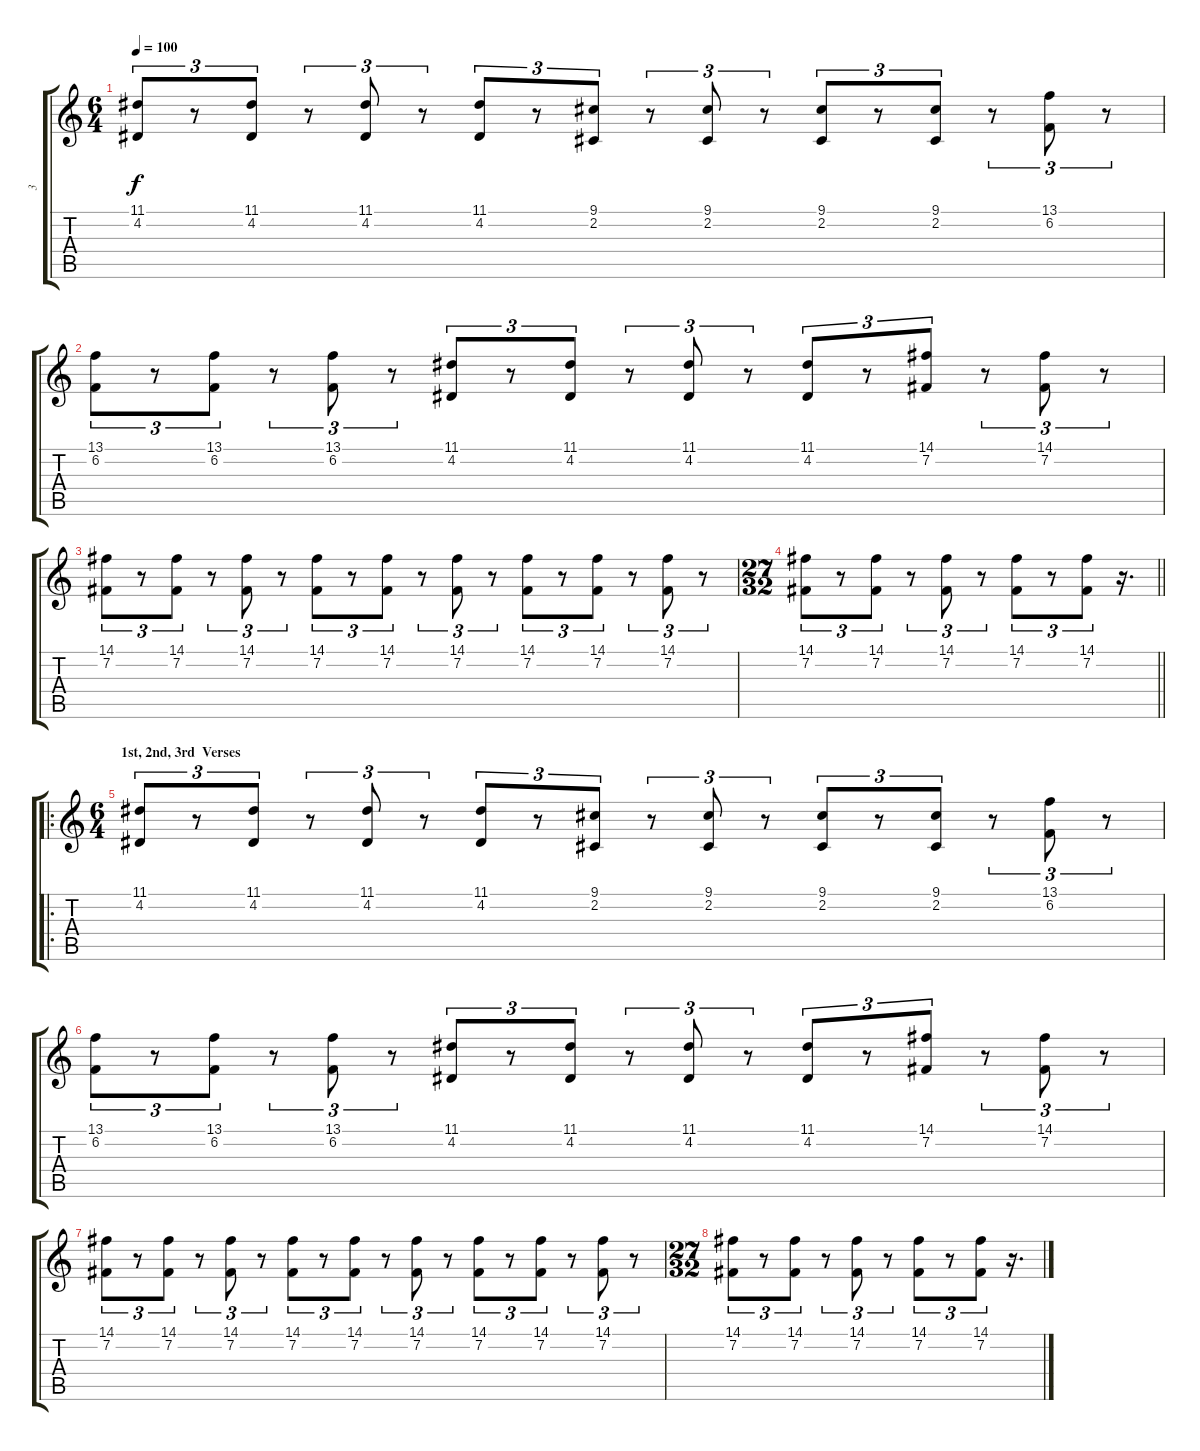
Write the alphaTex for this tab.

\track ("3" "3") {instrument stringensemble1}
\staff {score tabs}
\tuning (E4 B3 G3 D3 A2 E2) {hide}
\ts (6 4)
\tempo 100
\clef g2
\ks c
(11.1 4.2).8{tu (3 2) dy f} r.8{tu (3 2)} (11.1 4.2).8{tu (3 2)} r.8{tu (3 2)} (11.1 4.2).8{tu (3 2)} r.8{tu (3 2)} (11.1 4.2).8{tu (3 2)} r.8{tu (3 2)} (9.1 2.2).8{tu (3 2)} r.8{tu (3 2)} (9.1 2.2).8{tu (3 2)} r.8{tu (3 2)} (9.1 2.2).8{tu (3 2)} r.8{tu (3 2)} (9.1 2.2).8{tu (3 2)} r.8{tu (3 2)} (13.1 6.2).8{tu (3 2)} r.8{tu (3 2)} |
(13.1 6.2).8{tu (3 2)} r.8{tu (3 2)} (13.1 6.2).8{tu (3 2)} r.8{tu (3 2)} (13.1 6.2).8{tu (3 2)} r.8{tu (3 2)} (11.1 4.2).8{tu (3 2)} r.8{tu (3 2)} (11.1 4.2).8{tu (3 2)} r.8{tu (3 2)} (11.1 4.2).8{tu (3 2)} r.8{tu (3 2)} (11.1 4.2).8{tu (3 2)} r.8{tu (3 2)} (14.1 7.2).8{tu (3 2)} r.8{tu (3 2)} (14.1 7.2).8{tu (3 2)} r.8{tu (3 2)} |
(14.1 7.2).8{tu (3 2)} r.8{tu (3 2)} (14.1 7.2).8{tu (3 2)} r.8{tu (3 2)} (14.1 7.2).8{tu (3 2)} r.8{tu (3 2)} (14.1 7.2).8{tu (3 2)} r.8{tu (3 2)} (14.1 7.2).8{tu (3 2)} r.8{tu (3 2)} (14.1 7.2).8{tu (3 2)} r.8{tu (3 2)} (14.1 7.2).8{tu (3 2)} r.8{tu (3 2)} (14.1 7.2).8{tu (3 2)} r.8{tu (3 2)} (14.1 7.2).8{tu (3 2)} r.8{tu (3 2)} |
\ts (27 32)
\barLineRight lightlight
(14.1 7.2).8{tu (3 2)} r.8{tu (3 2)} (14.1 7.2).8{tu (3 2)} r.8{tu (3 2)} (14.1 7.2).8{tu (3 2)} r.8{tu (3 2)} (14.1 7.2).8{tu (3 2)} r.8{tu (3 2)} (14.1 7.2).8{tu (3 2)} r.16{d} |
\ro
\ts (6 4)
\section ("" "1st, 2nd, 3rd  Verses")
(11.1 4.2).8{tu (3 2)} r.8{tu (3 2)} (11.1 4.2).8{tu (3 2)} r.8{tu (3 2)} (11.1 4.2).8{tu (3 2)} r.8{tu (3 2)} (11.1 4.2).8{tu (3 2)} r.8{tu (3 2)} (9.1 2.2).8{tu (3 2)} r.8{tu (3 2)} (9.1 2.2).8{tu (3 2)} r.8{tu (3 2)} (9.1 2.2).8{tu (3 2)} r.8{tu (3 2)} (9.1 2.2).8{tu (3 2)} r.8{tu (3 2)} (13.1 6.2).8{tu (3 2)} r.8{tu (3 2)} |
(13.1 6.2).8{tu (3 2)} r.8{tu (3 2)} (13.1 6.2).8{tu (3 2)} r.8{tu (3 2)} (13.1 6.2).8{tu (3 2)} r.8{tu (3 2)} (11.1 4.2).8{tu (3 2)} r.8{tu (3 2)} (11.1 4.2).8{tu (3 2)} r.8{tu (3 2)} (11.1 4.2).8{tu (3 2)} r.8{tu (3 2)} (11.1 4.2).8{tu (3 2)} r.8{tu (3 2)} (14.1 7.2).8{tu (3 2)} r.8{tu (3 2)} (14.1 7.2).8{tu (3 2)} r.8{tu (3 2)} |
(14.1 7.2).8{tu (3 2)} r.8{tu (3 2)} (14.1 7.2).8{tu (3 2)} r.8{tu (3 2)} (14.1 7.2).8{tu (3 2)} r.8{tu (3 2)} (14.1 7.2).8{tu (3 2)} r.8{tu (3 2)} (14.1 7.2).8{tu (3 2)} r.8{tu (3 2)} (14.1 7.2).8{tu (3 2)} r.8{tu (3 2)} (14.1 7.2).8{tu (3 2)} r.8{tu (3 2)} (14.1 7.2).8{tu (3 2)} r.8{tu (3 2)} (14.1 7.2).8{tu (3 2)} r.8{tu (3 2)} |
\ts (27 32)
(14.1 7.2).8{tu (3 2)} r.8{tu (3 2)} (14.1 7.2).8{tu (3 2)} r.8{tu (3 2)} (14.1 7.2).8{tu (3 2)} r.8{tu (3 2)} (14.1 7.2).8{tu (3 2)} r.8{tu (3 2)} (14.1 7.2).8{tu (3 2)} r.16{d}
